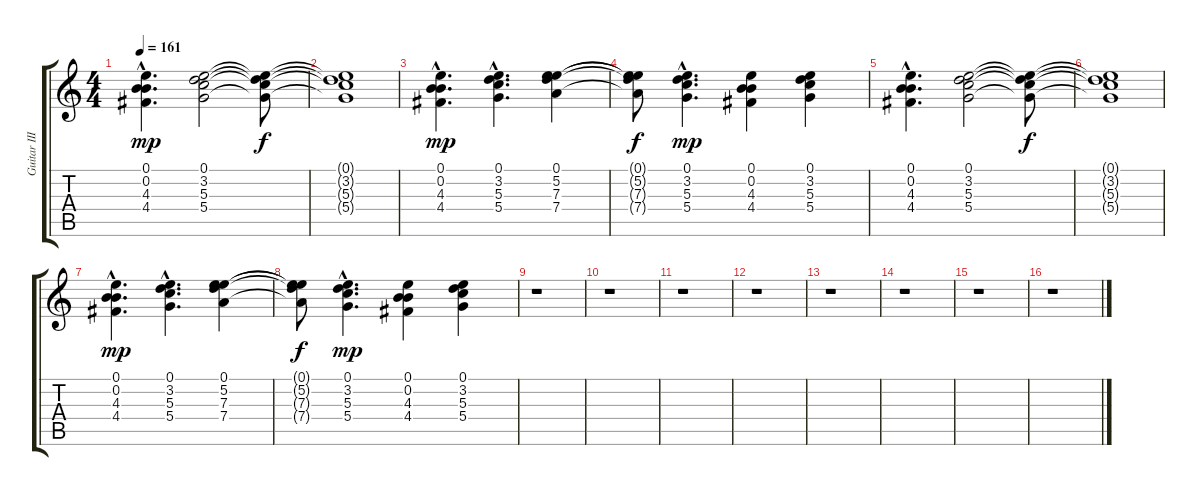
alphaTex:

\track ("Guitar III" "Guitar III") {instrument electricguitarjazz}
\staff {score tabs}
\tuning (E4 B3 G3 D3 A2 E2) {hide}
\ts (4 4)
\tempo 161
\clef g2
\ks c
(0.1{hac} 0.2{hac} 4.3{hac} 4.4{hac}).4{d dy mp} (0.1 3.2 5.3 5.4).2 (0.1{t} 3.2{t} 5.3{t} 5.4{t}).8{dy f} |
(0.1{t} 3.2{t} 5.3{t} 5.4{t}).1 |
(0.1{hac} 0.2{hac} 4.3{hac} 4.4{hac}).4{d dy mp} (0.1{hac} 3.2{hac} 5.3{hac} 5.4{hac}).4{d} (0.1 5.2 7.3 7.4).4 |
(0.1{t} 5.2{t} 7.3{t} 7.4{t}).8{dy f} (0.1{hac} 3.2{hac} 5.3{hac} 5.4{hac}).4{d dy mp} (0.1 0.2 4.3 4.4).4 (0.1 3.2 5.3 5.4).4 |
(0.1{hac} 0.2{hac} 4.3{hac} 4.4{hac}).4{d} (0.1 3.2 5.3 5.4).2 (0.1{t} 3.2{t} 5.3{t} 5.4{t}).8{dy f} |
(0.1{t} 3.2{t} 5.3{t} 5.4{t}).1 |
(0.1{hac} 0.2{hac} 4.3{hac} 4.4{hac}).4{d dy mp} (0.1{hac} 3.2{hac} 5.3{hac} 5.4{hac}).4{d} (0.1 5.2 7.3 7.4).4 |
(0.1{t} 5.2{t} 7.3{t} 7.4{t}).8{dy f} (0.1{hac} 3.2{hac} 5.3{hac} 5.4{hac}).4{d dy mp} (0.1 0.2 4.3 4.4).4 (0.1 3.2 5.3 5.4).4 |
r.1 |
r.1 |
r.1 |
r.1 |
r.1 |
r.1 |
r.1 |
r.1
